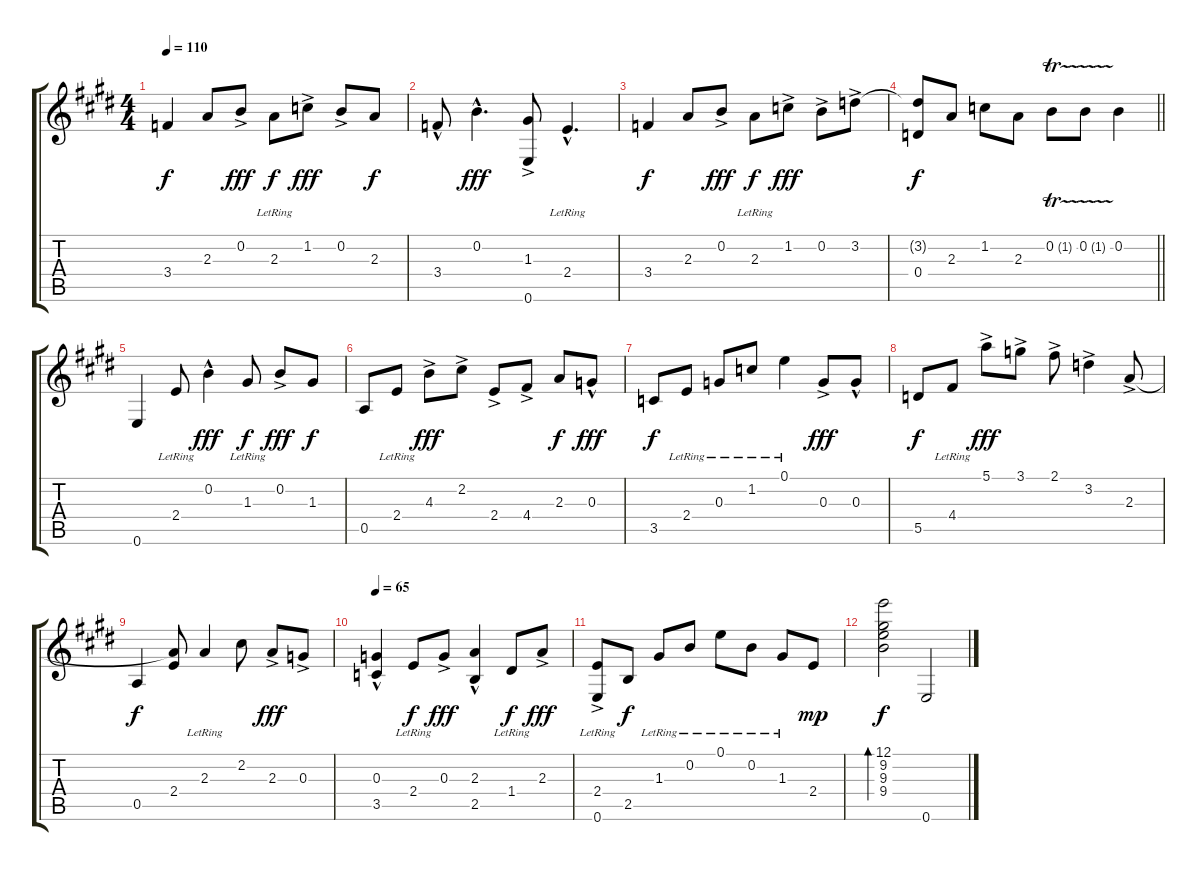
\track "" {instrument acousticguitarnylon}
\staff {score tabs}
\tuning (E4 B3 G3 D3 A2 E2) {hide}
\ts (4 4)
\tempo 110
\clef g2
\ks e
3.4.4{dy f} 2.3.8 0.2{ac}.8{dy fff} 2.3{lr}.8{dy f} 1.2{ac}.8{dy fff} 0.2{ac}.8 2.3.8{dy f} |
3.4{hac}.8 0.2{hac}.4{d dy fff} (1.3{ac} 0.6).8 2.4{hac lr}.4{d} |
3.4.4{dy f} 2.3.8 0.2{ac}.8{dy fff} 2.3{lr}.8{dy f} 1.2{ac}.8{dy fff} 0.2{ac}.8 3.2{ac}.8 |
\barLineRight lightlight
(3.2{t} 0.4).8{dy f} 2.3.8 1.2.8 2.3.8 0.2{tr (1 32)}.8 0.2{tr (1 32)}.8 0.2.4 |
0.6.4 2.4{lr}.8 0.2{hac}.4{dy fff} 1.3{lr}.8{dy f} 0.2{ac}.8{dy fff} 1.3.8{dy f} |
0.5.8 2.4{lr}.8 4.3{ac}.8{dy fff} 2.2{ac}.8 2.4{ac}.8 4.4{ac}.8 2.3.8{dy f} 0.3{hac}.8{dy fff} |
3.5.8{dy f} 2.4{lr}.8 0.3{lr}.8 1.2{lr}.8 0.1{lr}.4 0.3{ac}.8{dy fff} 0.3{hac}.8 |
5.5.8{dy f} 4.4{lr}.8 5.1{ac}.8{dy fff} 3.1{ac}.8 2.1{ac}.8 3.2{ac}.4 2.3{ac}.8 |
0.5.4{dy f} (2.3{t} 2.4).8 2.3{lr}.4 2.2.8 2.3{ac}.8{dy fff} 0.3{ac}.8 |
\tempo 65
(0.3{hac} 3.5).4 2.4{lr}.8{dy f} 0.3{ac}.8{dy fff} (2.3{hac} 2.5).4 1.4{lr}.8{dy f} 2.3{ac}.8{dy fff} |
(2.4{ac lr} 0.6).8 2.5.8{dy f} 1.3{lr}.8 0.2{lr}.8 0.1{lr}.8 0.2{lr}.8 1.3{lr}.8 2.4.8{dy mp} |
(12.1 9.2 9.3 9.4).2{bd 120 dy f} 0.6.2
